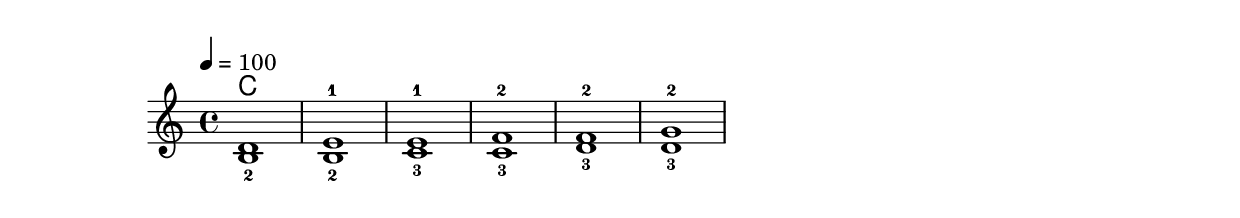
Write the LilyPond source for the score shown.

\version "2.24.4"

\header {
  title = ""
}

global = {
  \time 4/4
  \key c \major
  \tempo 4=100
}

chordNames = \chordmode {
  \global
  c1
  
}

melody =  {
  \global
 % << g d' >>  
  << b_2 d' >> 
  << b_2 e'-1 >> 
  << c'_3 e'-1 >> 
  << c'_3 f'-2 >> 
  << d'_3 f'-2 >> 
  << d'_3 g'-2 >> 
}

\score {
  <<
    \new ChordNames \chordNames
    \new Staff { \melody }
  >>
  \layout { }
  \midi { }
}
